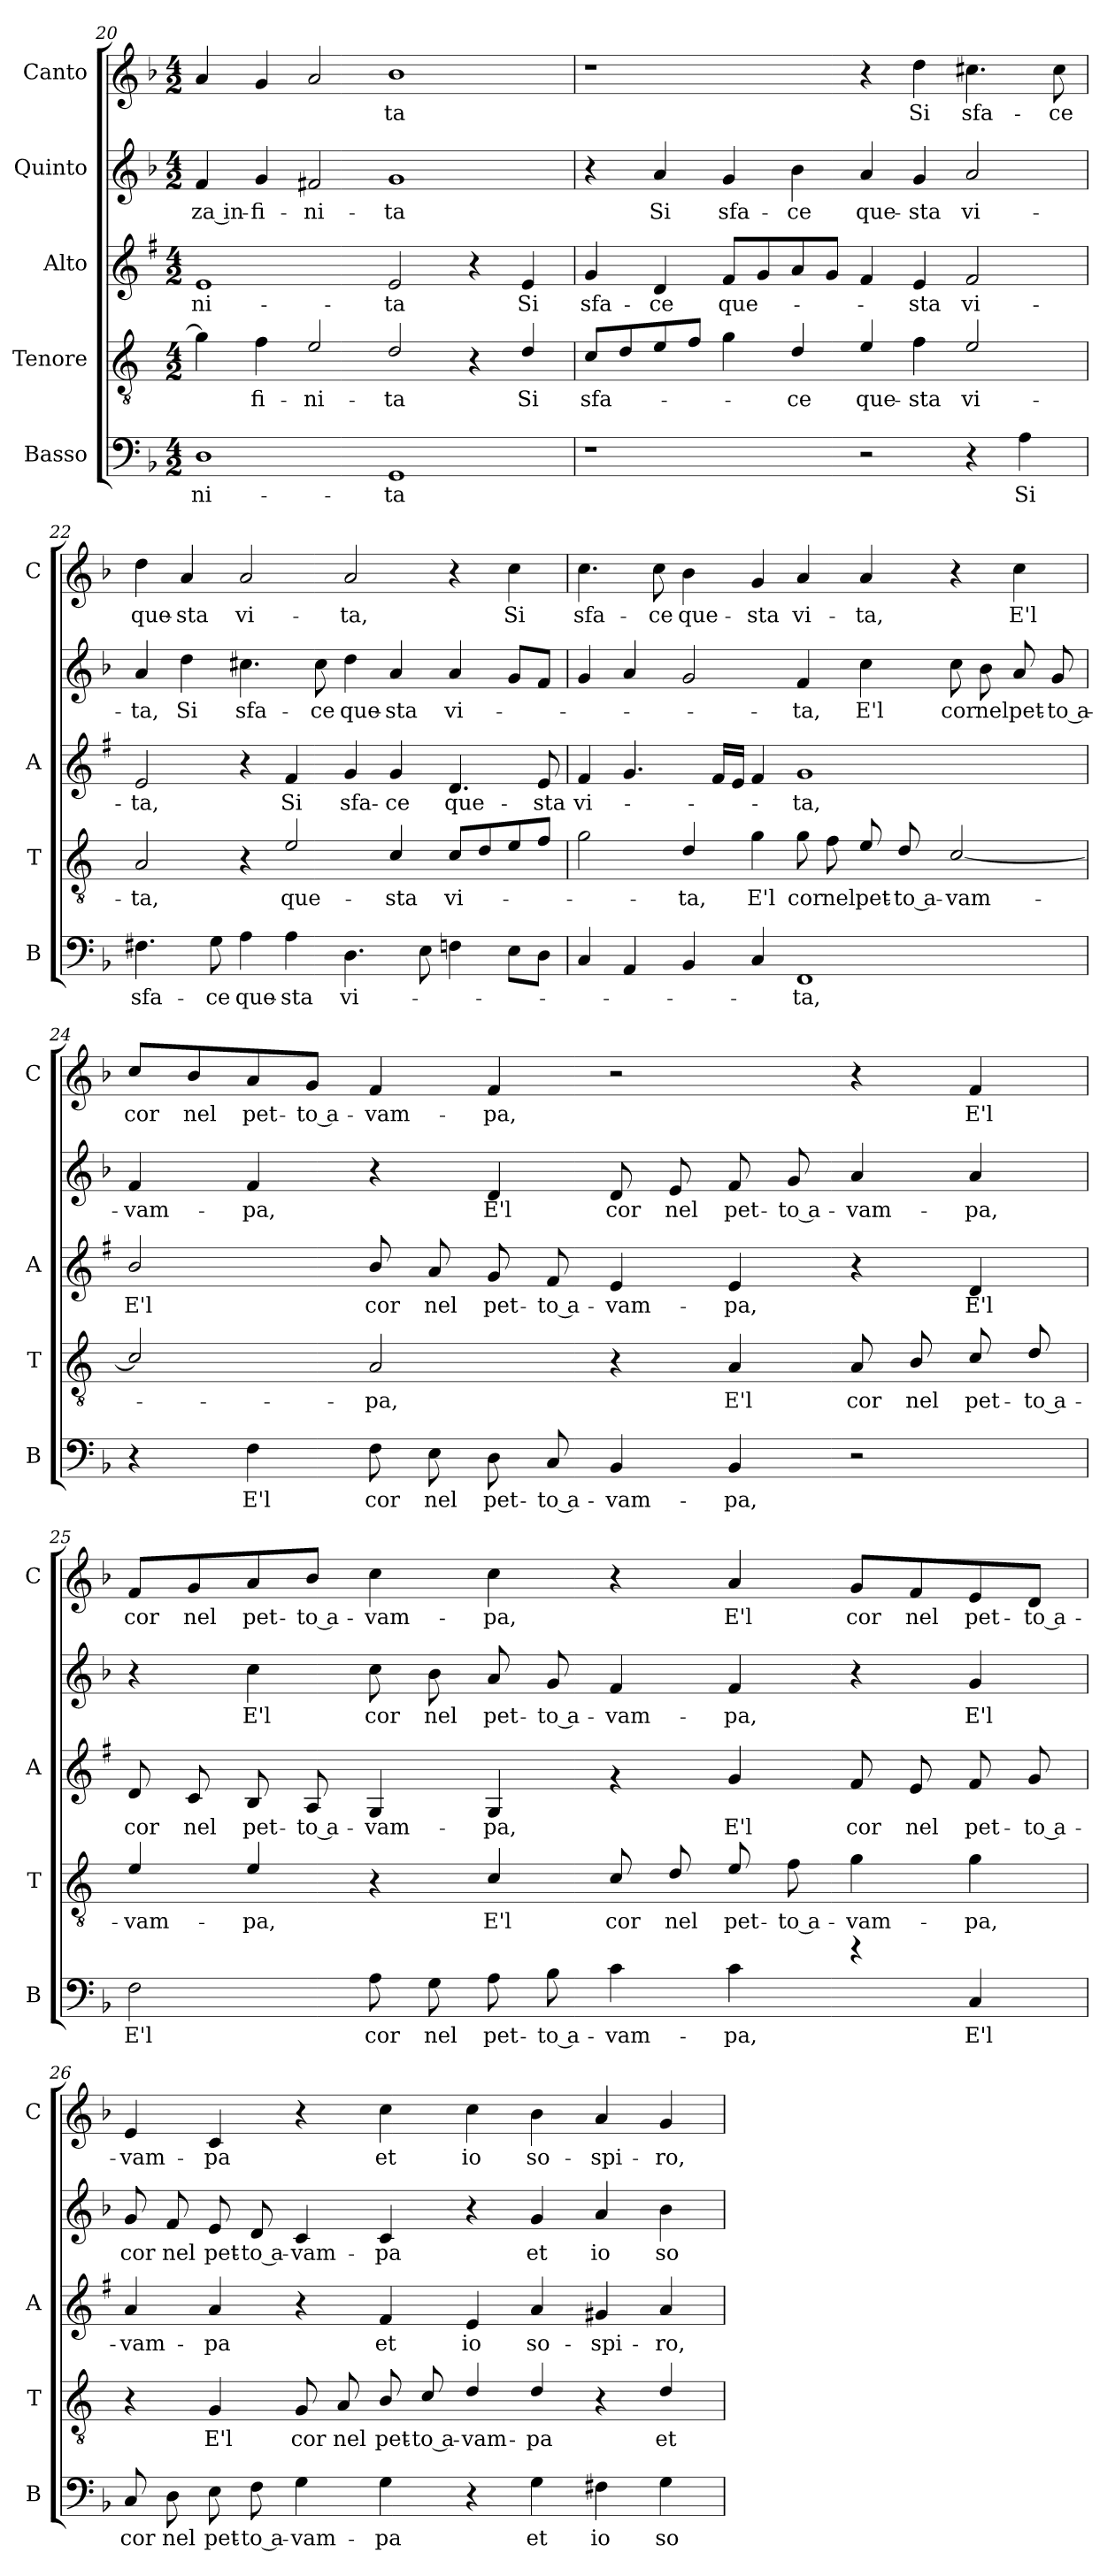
**kern	**text	**kern	**text	**kern	**text	**kern	**text	**kern	**text
*part5	*part5	*part4	*part4	*part3	*part3	*part2	*part2	*part1	*part1
*staff5	*staff5	*staff4	*staff4	*staff3	*staff3	*staff2	*staff2	*staff1	*staff1
*I"Basso	*	*I"Tenore	*	*I"Alto	*	*I"Quinto	*	*I"Canto	*
*I'B	*	*I'T	*	*I'A	*	*	*	*I'C	*
*clefF4	*	*clefGv2	*	*clefG2	*	*clefG2	*	*clefG2	*
*	*	*ITrd4c7	*	*ITrd1c2	*	*	*	*	*
*k[b-]	*	*k[b-]	*	*k[b-]	*	*k[b-]	*	*k[b-]	*
*F:	*	*F:	*	*F:	*	*F:	*	*F:	*
*M4/2	*	*M4/2	*	*M4/2	*	*M4/2	*	*M4/2	*
=20	=20	=20	=20	=20	=20	=20	=20	=20	=20
!	!LO:LY:b	!	!	!	!LO:LY:b	!	!LO:LY:b	!	!
1D	-ni-	4c\]	.	1d	-ni-	4f/	-za in-	4a/	.
!	!	!	!LO:LY:b	!	!	!	!LO:LY:b	!	!
.	.	4B-\	-fi-	.	.	4g/	-fi-	4g/	.
!	!	!	!LO:LY:b	!	!	!	!LO:LY:b	!	!
.	.	2A/	-ni-	.	.	2f#X/	-ni-	2a/	.
!	!LO:LY:b	!	!LO:LY:b	!	!LO:LY:b	!	!LO:LY:b	!	!LO:LY:b
1GG	-ta	2G/	-ta	2d/	-ta	1g	-ta	1b-	-ta
.	.	4r	.	4r	.	.	.	.	.
!	!	!	!LO:LY:b	!	!LO:LY:b	!	!	!	!
.	.	4G/	Si	4d/	Si	.	.	.	.
!!LO:LB:g=z
=21	=21	=21	=21	=21	=21	=21	=21	=21	=21
!	!	!	!LO:LY:b	!	!LO:LY:b	!	!	!	!
1r	.	8F/L	sfa-	4f/	sfa-	4r	.	1r	.
.	.	8G/	.	.	.	.	.	.	.
!	!	!	!	!	!LO:LY:b	!	!LO:LY:b	!	!
.	.	8A/	.	4c/	-ce	4a/	Si	.	.
.	.	8B-/J	.	.	.	.	.	.	.
!	!	!	!	!	!LO:LY:b	!	!LO:LY:b	!	!
.	.	4c\	.	8e/L	que-	4g/	sfa-	.	.
.	.	.	.	8f/	.	.	.	.	.
!	!	!	!LO:LY:b	!	!	!	!LO:LY:b	!	!
.	.	4G/	-ce	8g/	.	4b-\	-ce	.	.
.	.	.	.	8f/J	.	.	.	.	.
!	!	!	!LO:LY:b	!	!	!	!LO:LY:b	!	!
2r	.	4A/	que-	4e/	.	4a/	que-	4r	.
!	!	!	!LO:LY:b	!	!LO:LY:b	!	!LO:LY:b	!	!LO:LY:b
.	.	4B-\	-sta	4d/	-sta	4g/	-sta	4dd\	Si
!	!	!	!LO:LY:b	!	!LO:LY:b	!	!LO:LY:b	!	!LO:LY:b
4r	.	2A/	vi-	2e/	vi-	2a/	vi-	4.cc#X\	sfa-
!	!LO:LY:b	!	!	!	!	!	!	!	!
4A\	Si	.	.	.	.	.	.	.	.
!	!	!	!	!	!	!	!	!	!LO:LY:b
.	.	.	.	.	.	.	.	8cc#\	-ce
=22	=22	=22	=22	=22	=22	=22	=22	=22	=22
!	!LO:LY:b	!	!LO:LY:b	!	!LO:LY:b	!	!LO:LY:b	!	!LO:LY:b
4.F#X\	sfa-	2D/	-ta,	2d/	-ta,	4a/	-ta,	4dd\	que-
!	!	!	!	!	!	!	!LO:LY:b	!	!LO:LY:b
.	.	.	.	.	.	4dd\	Si	4a/	-sta
!	!LO:LY:b	!	!	!	!	!	!	!	!
8G\	-ce	.	.	.	.	.	.	.	.
!	!LO:LY:b	!	!	!	!	!	!LO:LY:b	!	!LO:LY:b
4A\	que-	4r	.	4r	.	4.cc#X\	sfa-	2a/	vi-
!	!LO:LY:b	!	!LO:LY:b	!	!LO:LY:b	!	!	!	!
4A\	-sta	2A/	que-	4e/	Si	.	.	.	.
!	!	!	!	!	!	!	!LO:LY:b	!	!
.	.	.	.	.	.	8cc#\	-ce	.	.
!	!LO:LY:b	!	!	!	!LO:LY:b	!	!LO:LY:b	!	!LO:LY:b
4.D\	vi-	.	.	4f/	sfa-	4dd\	que-	2a/	-ta,
!	!	!	!LO:LY:b	!	!LO:LY:b	!	!LO:LY:b	!	!
.	.	4F/	-sta	4f/	-ce	4a/	-sta	.	.
8E\	.	.	.	.	.	.	.	.	.
!	!	!	!LO:LY:b	!	!LO:LY:b	!	!LO:LY:b	!	!
4Fn\	.	8F/L	vi-	4.c/	que-	4a/	vi-	4r	.
.	.	8G/	.	.	.	.	.	.	.
!	!	!	!	!	!	!	!	!	!LO:LY:b
8E\L	.	8A/	.	.	.	8g/L	.	4cc\	Si
!	!	!	!	!	!LO:LY:b	!	!	!	!
8D\J	.	8B-/J	.	8d/	-sta	8f/J	.	.	.
!!LO:PB:g=z
=23	=23	=23	=23	=23	=23	=23	=23	=23	=23
!	!	!	!	!	!LO:LY:b	!	!	!	!LO:LY:b
4C/	.	2c\	.	4e/	vi-	4g/	.	4.cc\	sfa-
4AA/	.	.	.	4.f/	.	4a/	.	.	.
!	!	!	!	!	!	!	!	!	!LO:LY:b
.	.	.	.	.	.	.	.	8cc\	-ce
!	!	!	!LO:LY:b	!	!	!	!	!	!LO:LY:b
4BB-/	.	4G/	-ta,	.	.	2g/	.	4b-\	que-
.	.	.	.	16e/LL	.	.	.	.	.
.	.	.	.	16d/JJ	.	.	.	.	.
!	!	!	!LO:LY:b	!	!	!	!	!	!LO:LY:b
4C/	.	4c\	E'l	4e/	.	.	.	4g/	-sta
!	!LO:LY:b	!	!LO:LY:b	!	!LO:LY:b	!	!LO:LY:b	!	!LO:LY:b
1FF	-ta,	8c\	cor	1f	-ta,	4f/	-ta,	4a/	vi-
!	!	!	!LO:LY:b	!	!	!	!	!	!
.	.	8B-\	nel	.	.	.	.	.	.
!	!	!	!LO:LY:b	!	!	!	!LO:LY:b	!	!LO:LY:b
.	.	8A/	pet-	.	.	4cc\	E'l	4a/	-ta,
!	!	!	!LO:LY:b	!	!	!	!	!	!
.	.	8G/	-to a-	.	.	.	.	.	.
!	!	!	!LO:LY:b	!	!	!	!LO:LY:b	!	!
.	.	[2F/	-vam-	.	.	8cc\	cor	4r	.
!	!	!	!	!	!	!	!LO:LY:b	!	!
.	.	.	.	.	.	8b-\	nel	.	.
!	!	!	!	!	!	!	!LO:LY:b	!	!LO:LY:b
.	.	.	.	.	.	8a/	pet-	4cc\	E'l
!	!	!	!	!	!	!	!LO:LY:b	!	!
.	.	.	.	.	.	8g/	-to a-	.	.
=24	=24	=24	=24	=24	=24	=24	=24	=24	=24
!	!	!	!	!	!LO:LY:b	!	!LO:LY:b	!	!LO:LY:b
4r	.	2F/]	.	2a/	E'l	4f/	-vam-	8cc/L	cor
!	!	!	!	!	!	!	!	!	!LO:LY:b
.	.	.	.	.	.	.	.	8b-/	nel
!	!LO:LY:b	!	!	!	!	!	!LO:LY:b	!	!LO:LY:b
4F\	E'l	.	.	.	.	4f/	-pa,	8a/	pet-
!	!	!	!	!	!	!	!	!	!LO:LY:b
.	.	.	.	.	.	.	.	8g/J	-to a-
!	!LO:LY:b	!	!LO:LY:b	!	!LO:LY:b	!	!	!	!LO:LY:b
8F\	cor	2D/	-pa,	8a/	cor	4r	.	4f/	-vam-
!	!LO:LY:b	!	!	!	!LO:LY:b	!	!	!	!
8E\	nel	.	.	8g/	nel	.	.	.	.
!	!LO:LY:b	!	!	!	!LO:LY:b	!	!LO:LY:b	!	!LO:LY:b
8D\	pet-	.	.	8f/	pet-	4d/	E'l	4f/	-pa,
!	!LO:LY:b	!	!	!	!LO:LY:b	!	!	!	!
8C/	-to a-	.	.	8e/	-to a-	.	.	.	.
!	!LO:LY:b	!	!	!	!LO:LY:b	!	!LO:LY:b	!	!
4BB-/	-vam-	4r	.	4d/	-vam-	8d/	cor	2r	.
!	!	!	!	!	!	!	!LO:LY:b	!	!
.	.	.	.	.	.	8e/	nel	.	.
!	!LO:LY:b	!	!LO:LY:b	!	!LO:LY:b	!	!LO:LY:b	!	!
4BB-/	-pa,	4D/	E'l	4d/	-pa,	8f/	pet-	.	.
!	!	!	!	!	!	!	!LO:LY:b	!	!
.	.	.	.	.	.	8g/	-to a-	.	.
!	!	!	!LO:LY:b	!	!	!	!LO:LY:b	!	!
2r	.	8D/	cor	4r	.	4a/	-vam-	4r	.
!	!	!	!LO:LY:b	!	!	!	!	!	!
.	.	8E/	nel	.	.	.	.	.	.
!	!	!	!LO:LY:b	!	!LO:LY:b	!	!LO:LY:b	!	!LO:LY:b
.	.	8F/	pet-	4c/	E'l	4a/	-pa,	4f/	E'l
!	!	!	!LO:LY:b	!	!	!	!	!	!
.	.	8G/	-to a-	.	.	.	.	.	.
!!LO:LB:g=z
=25	=25	=25	=25	=25	=25	=25	=25	=25	=25
!	!LO:LY:b	!	!LO:LY:b	!	!LO:LY:b	!	!	!	!LO:LY:b
2F\	E'l	4A/	-vam-	8c/	cor	4r	.	8f/L	cor
!	!	!	!	!	!LO:LY:b	!	!	!	!LO:LY:b
.	.	.	.	8B-/	nel	.	.	8g/	nel
!	!	!	!LO:LY:b	!	!LO:LY:b	!	!LO:LY:b	!	!LO:LY:b
.	.	4A/	-pa,	8A/	pet-	4cc\	E'l	8a/	pet-
!	!	!	!	!	!LO:LY:b	!	!	!	!LO:LY:b
.	.	.	.	8G/	-to a-	.	.	8b-/J	-to a-
!	!LO:LY:b	!	!	!	!LO:LY:b	!	!LO:LY:b	!	!LO:LY:b
8A\	cor	4r	.	4F/	-vam-	8cc\	cor	4cc\	-vam-
!	!LO:LY:b	!	!	!	!	!	!LO:LY:b	!	!
8G\	nel	.	.	.	.	8b-\	nel	.	.
!	!LO:LY:b	!	!LO:LY:b	!	!LO:LY:b	!	!LO:LY:b	!	!LO:LY:b
8A\	pet-	4F/	E'l	4F/	-pa,	8a/	pet-	4cc\	-pa,
!	!LO:LY:b	!	!	!	!	!	!LO:LY:b	!	!
8B-\	-to a-	.	.	.	.	8g/	-to a-	.	.
!	!LO:LY:b	!	!LO:LY:b	!	!	!	!LO:LY:b	!	!
4c\	-vam-	8F/	cor	4rf	.	4f/	-vam-	4r	.
!	!	!	!LO:LY:b	!	!	!	!	!	!
.	.	8G/	nel	.	.	.	.	.	.
!	!LO:LY:b	!	!LO:LY:b	!	!LO:LY:b	!	!LO:LY:b	!	!LO:LY:b
4c\	-pa,	8A/	pet-	4f/	E'l	4f/	-pa,	4a/	E'l
!	!	!	!LO:LY:b	!	!	!	!	!	!
.	.	8B-\	-to a-	.	.	.	.	.	.
!	!	!	!LO:LY:b	!	!LO:LY:b	!	!	!	!LO:LY:b
4rf	.	4c\	-vam-	8e/	cor	4r	.	8g/L	cor
!	!	!	!	!	!LO:LY:b	!	!	!	!LO:LY:b
.	.	.	.	8d/	nel	.	.	8f/	nel
!	!LO:LY:b	!	!LO:LY:b	!	!LO:LY:b	!	!LO:LY:b	!	!LO:LY:b
4C/	E'l	4c\	-pa,	8e/	pet-	4g/	E'l	8e/	pet-
!	!	!	!	!	!LO:LY:b	!	!	!	!LO:LY:b
.	.	.	.	8f/	-to a-	.	.	8d/J	-to a-
=26	=26	=26	=26	=26	=26	=26	=26	=26	=26
!	!LO:LY:b	!	!	!	!LO:LY:b	!	!LO:LY:b	!	!LO:LY:b
8C/	cor	4r	.	4g/	-vam-	8g/	cor	4e/	-vam-
!	!LO:LY:b	!	!	!	!	!	!LO:LY:b	!	!
8D\	nel	.	.	.	.	8f/	nel	.	.
!	!LO:LY:b	!	!LO:LY:b	!	!LO:LY:b	!	!LO:LY:b	!	!LO:LY:b
8E\	pet-	4C/	E'l	4g/	-pa	8e/	pet-	4c/	-pa
!	!LO:LY:b	!	!	!	!	!	!LO:LY:b	!	!
8F\	-to a-	.	.	.	.	8d/	-to a-	.	.
!	!LO:LY:b	!	!LO:LY:b	!	!	!	!LO:LY:b	!	!
4G\	-vam-	8C/	cor	4r	.	4c/	-vam-	4r	.
!	!	!	!LO:LY:b	!	!	!	!	!	!
.	.	8D/	nel	.	.	.	.	.	.
!	!LO:LY:b	!	!LO:LY:b	!	!LO:LY:b	!	!LO:LY:b	!	!LO:LY:b
4G\	-pa	8E/	pet-	4e/	et	4c/	-pa	4cc\	et
!	!	!	!LO:LY:b	!	!	!	!	!	!
.	.	8F/	-to a-	.	.	.	.	.	.
!	!	!	!LO:LY:b	!	!LO:LY:b	!	!	!	!LO:LY:b
4r	.	4G/	-vam-	4d/	io	4r	.	4cc\	io
!	!LO:LY:b	!	!LO:LY:b	!	!LO:LY:b	!	!LO:LY:b	!	!LO:LY:b
4G\	et	4G/	-pa	4g/	so-	4g/	et	4b-\	so-
!	!LO:LY:b	!	!	!	!LO:LY:b	!	!LO:LY:b	!	!LO:LY:b
4F#X\	io	4r	.	4f#X/	-spi-	4a/	io	4a/	-spi-
!	!LO:LY:b	!	!LO:LY:b	!	!LO:LY:b	!	!LO:LY:b	!	!LO:LY:b
4G\	so-	4G/	et	4g/	-ro,	4b-\	so-	4g/	-ro,
=	=	=	=	=	=	=	=	=	=
*-	*-	*-	*-	*-	*-	*-	*-	*-	*-
